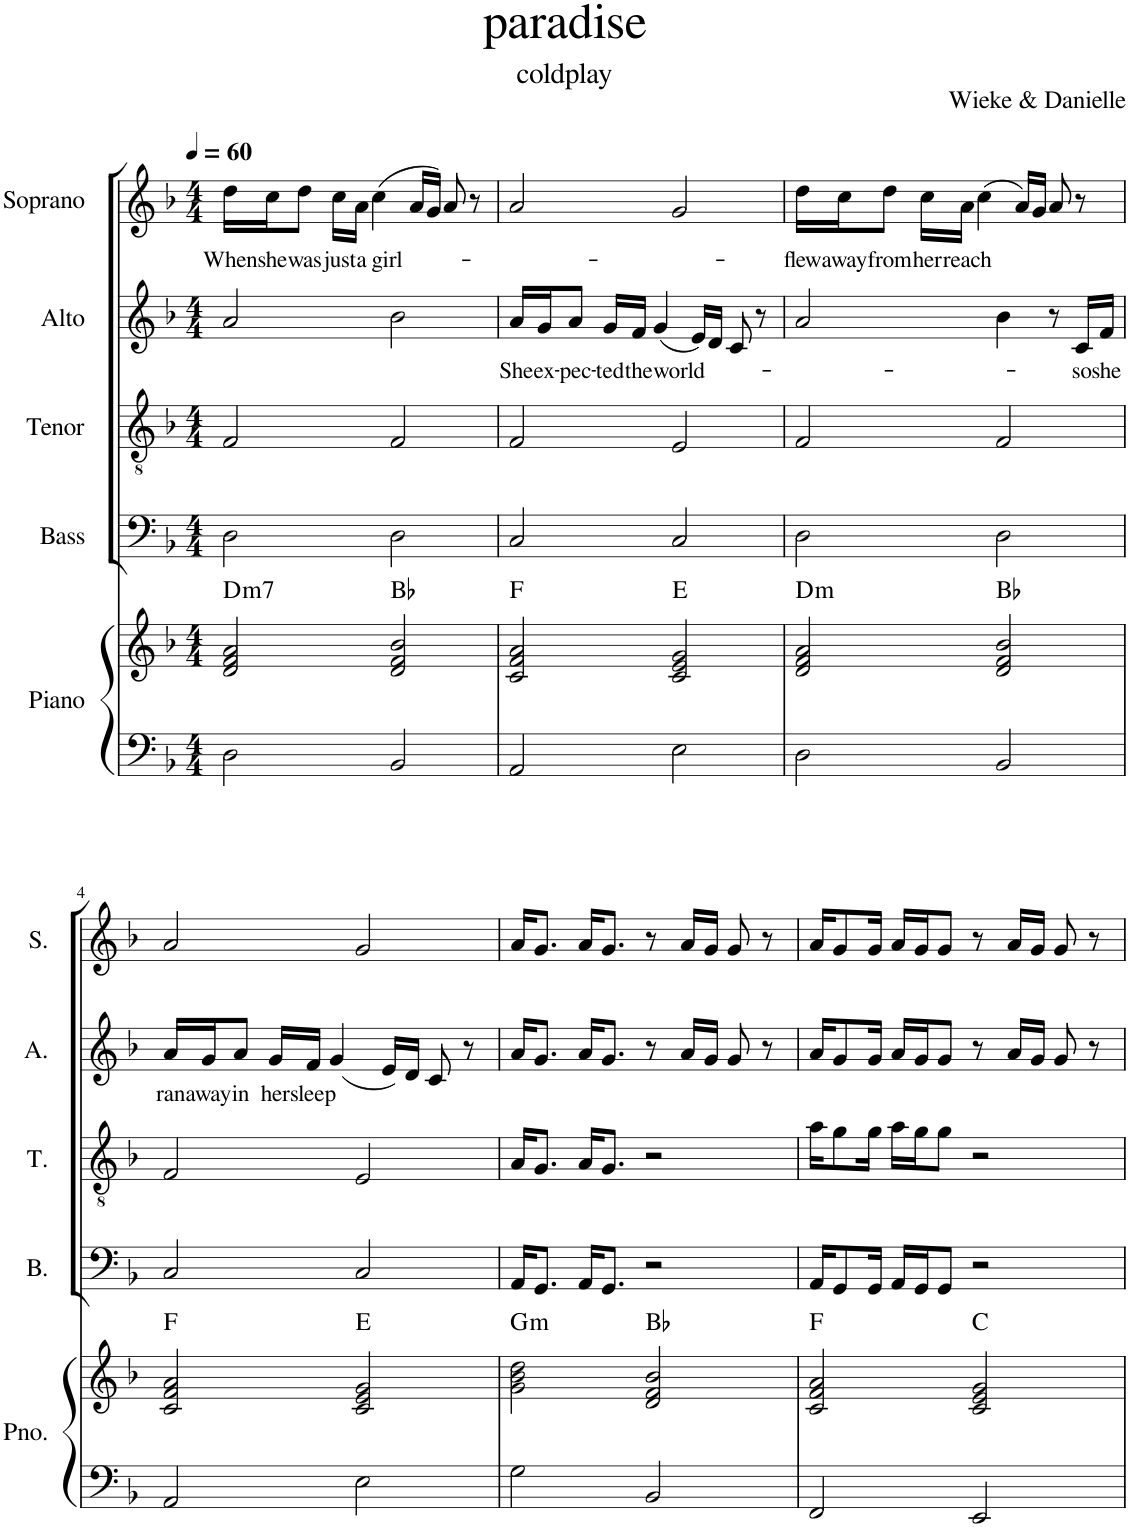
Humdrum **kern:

**kern	**kern	**harte	**kern	**kern	**kern	**text	**kern	**text
*part5	*part5	*part5	*part4	*part3	*part2	*part2	*part1	*part1
*staff6	*staff5	*	*staff4	*staff3	*staff2	*staff2	*staff1	*staff1
*I"Piano	*	*	*I"Bass	*I"Tenor	*I"Alto	*	*I"Soprano	*
*I'Pno.	*	*	*I'B.	*I'T.	*I'A.	*	*I'S.	*
*clefF4	*clefG2	*	*clefF4	*clefGv2	*clefG2	*	*clefG2	*
*k[b-]	*k[b-]	*	*k[b-]	*k[b-]	*k[b-]	*	*k[b-]	*
*M4/4	*M4/4	*	*M4/4	*M4/4	*M4/4	*	*M4/4	*
*MM60	*MM60	*	*MM60	*MM60	*MM60	*	*MM60	*
=1	=1	=1	=1	=1	=1	=1	=1	=1
!	!	!LO:H:kt=m7	!	!	!	!	!	!LO:LY:b
2D\	2d/ 2f/ 2a/	D:min7	2D\	2F/	2a/	.	16dd\LL	When
!	!	!	!	!	!	!	!	!LO:LY:b
.	.	.	.	.	.	.	16cc\J	she
!	!	!	!	!	!	!	!	!LO:LY:b
.	.	.	.	.	.	.	8dd\J	was
!	!	!	!	!	!	!	!	!LO:LY:b
.	.	.	.	.	.	.	16cc\LL	just
!	!	!	!	!	!	!	!	!LO:LY:b
.	.	.	.	.	.	.	16a\JJ	a
!	!	!	!	!	!	!	!	!LO:LY:b
.	.	.	.	.	.	.	(4cc\	girl-
2BB-/	2d/ 2f/ 2b-/	Bb:maj	2D\	2F/	2b-\	.	.	.
.	.	.	.	.	.	.	16a/LL	.
.	.	.	.	.	.	.	16g/JJ)	.
.	.	.	.	.	.	.	8a/	.
.	.	.	.	.	.	.	8r	.
=2	=2	=2	=2	=2	=2	=2	=2	=2
!	!	!	!	!	!	!LO:LY:b	!	!
2AA/	2c/ 2f/ 2a/	F:maj	2C/	2F/	16a/LL	She	2a/	.
!	!	!	!	!	!	!LO:LY:b	!	!
.	.	.	.	.	16g/J	ex-	.	.
!	!	!	!	!	!	!LO:LY:b	!	!
.	.	.	.	.	8a/J	-pec-	.	.
!	!	!	!	!	!	!LO:LY:b	!	!
.	.	.	.	.	16g/LL	-ted	.	.
!	!	!	!	!	!	!LO:LY:b	!	!
.	.	.	.	.	16f/JJ	the	.	.
!	!	!	!	!	!	!LO:LY:b	!	!
.	.	.	.	.	(4g/	world-	.	.
2E\	2c/ 2e/ 2g/	E:maj	2C/	2E/	.	.	2g/	.
.	.	.	.	.	16e/LL)	.	.	.
.	.	.	.	.	16d/JJ	.	.	.
.	.	.	.	.	8c/	.	.	.
.	.	.	.	.	8r	.	.	.
=3	=3	=3	=3	=3	=3	=3	=3	=3
!	!	!LO:H:kt=m	!	!	!	!	!	!LO:LY:b
2D\	2d/ 2f/ 2a/	D:min	2D\	2F/	2a/	.	16dd\LL	flew
!	!	!	!	!	!	!	!	!LO:LY:b
.	.	.	.	.	.	.	16cc\J	away
!	!	!	!	!	!	!	!	!LO:LY:b
.	.	.	.	.	.	.	8dd\J	from
!	!	!	!	!	!	!	!	!LO:LY:b
.	.	.	.	.	.	.	16cc\LL	her
!	!	!	!	!	!	!	!	!LO:LY:b
.	.	.	.	.	.	.	16a\JJ	reach
.	.	.	.	.	.	.	(4cc\	.
2BB-/	2d/ 2f/ 2b-/	Bb:maj	2D\	2F/	4b-\	.	.	.
.	.	.	.	.	.	.	16a/LL)	.
.	.	.	.	.	.	.	16g/JJ	.
.	.	.	.	.	8r	.	8a/	.
!	!	!	!	!	!	!LO:LY:b	!	!
.	.	.	.	.	16c/LL	so	8r	.
!	!	!	!	!	!	!LO:LY:b	!	!
.	.	.	.	.	16f/JJ	she	.	.
!!LO:LB:g=z
=4	=4	=4	=4	=4	=4	=4	=4	=4
!	!	!	!	!	!	!LO:LY:b	!	!
2AA/	2c/ 2f/ 2a/	F:maj	2C/	2F/	16a/LL	ran	2a/	.
!	!	!	!	!	!	!LO:LY:b	!	!
.	.	.	.	.	16g/J	away	.	.
!	!	!	!	!	!	!LO:LY:b	!	!
.	.	.	.	.	8a/J	in	.	.
!	!	!	!	!	!	!LO:LY:b	!	!
.	.	.	.	.	16g/LL	her	.	.
!	!	!	!	!	!	!LO:LY:b	!	!
.	.	.	.	.	16f/JJ	sleep	.	.
.	.	.	.	.	(4g/	.	.	.
2E\	2c/ 2e/ 2g/	E:maj	2C/	2E/	.	.	2g/	.
.	.	.	.	.	16e/LL)	.	.	.
.	.	.	.	.	16d/JJ	.	.	.
.	.	.	.	.	8c/	.	.	.
.	.	.	.	.	8r	.	.	.
=5	=5	=5	=5	=5	=5	=5	=5	=5
!	!	!LO:H:kt=m	!	!	!	!	!	!
2G\	2g\ 2b-\ 2dd\	G:min	16AA/KL	16A/KL	16a/KL	.	16a/KL	.
.	.	.	8.GG/J	8.G/J	8.g/J	.	8.g/J	.
.	.	.	16AA/KL	16A/KL	16a/KL	.	16a/KL	.
.	.	.	8.GG/J	8.G/J	8.g/J	.	8.g/J	.
2BB-/	2d/ 2f/ 2b-/	Bb:maj	2r	2r	8r	.	8r	.
.	.	.	.	.	16a/LL	.	16a/LL	.
.	.	.	.	.	16g/JJ	.	16g/JJ	.
.	.	.	.	.	8g/	.	8g/	.
.	.	.	.	.	8r	.	8r	.
=6	=6	=6	=6	=6	=6	=6	=6	=6
2FF/	2c/ 2f/ 2a/	F:maj	16AA/KL	16a\KL	16a/KL	.	16a/KL	.
.	.	.	8GG/	8g\	8g/	.	8g/	.
.	.	.	16GG/Jk	16g\Jk	16g/Jk	.	16g/Jk	.
.	.	.	16AA/LL	16a\LL	16a/LL	.	16a/LL	.
.	.	.	16GG/J	16g\J	16g/J	.	16g/J	.
.	.	.	8GG/J	8g\J	8g/J	.	8g/J	.
2EE/	2c/ 2e/ 2g/	C:maj	2r	2r	8r	.	8r	.
.	.	.	.	.	16a/LL	.	16a/LL	.
.	.	.	.	.	16g/JJ	.	16g/JJ	.
.	.	.	.	.	8g/	.	8g/	.
.	.	.	.	.	8r	.	8r	.
=	=	=	=	=	=	=	=	=
*-	*-	*-	*-	*-	*-	*-	*-	*-
